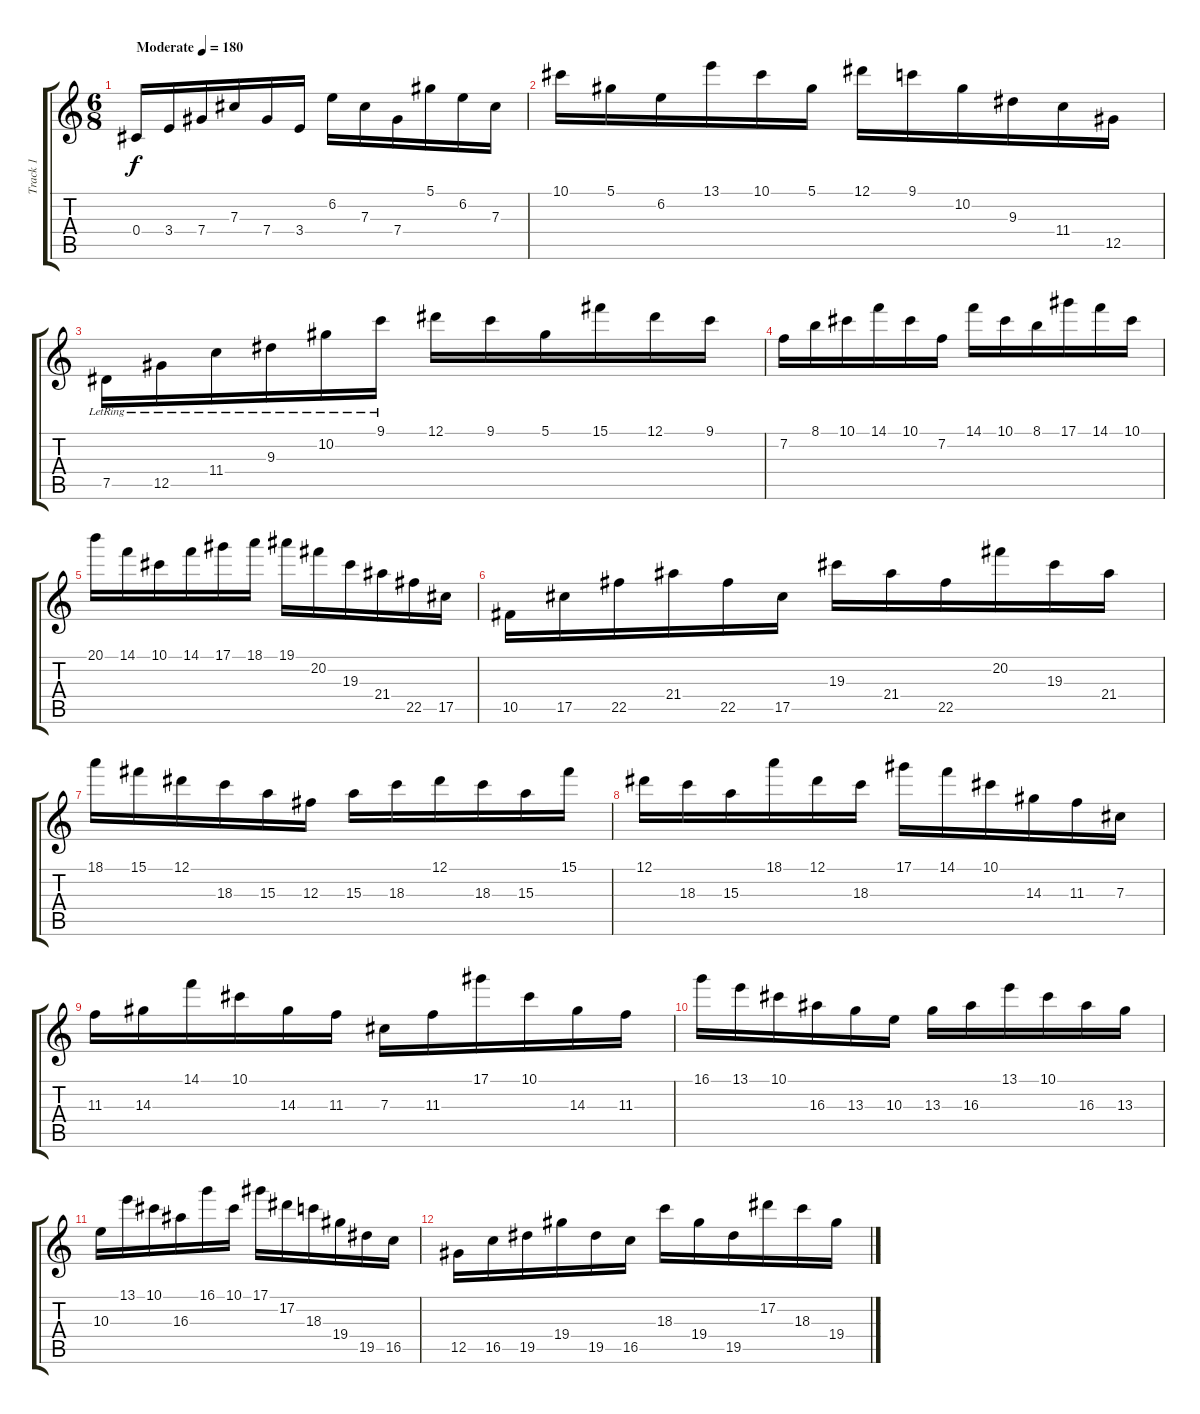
\track ("Track 1" "Track 1") {instrument acousticguitarsteel}
\staff {score tabs}
\tuning (Eb4 Bb3 Gb3 Db3 Ab2 Eb2) {hide}
\ts (6 8)
\tempo (180 "Moderate")
\clef g2
\ks c
0.4.16{dy f instrument acousticguitarsteel} 3.4.16 7.4.16 7.3.16 7.4.16 3.4.16 6.2.16 7.3.16 7.4.16 5.1.16 6.2.16 7.3.16 |
10.1.16 5.1.16 6.2.16 13.1.16 10.1.16 5.1.16 12.1.16 9.1.16 10.2.16 9.3.16 11.4.16 12.5.16 |
7.5{lr}.16 12.5{lr}.16 11.4{lr}.16 9.3{lr}.16 10.2{lr}.16 9.1{lr}.16 12.1.16 9.1.16 5.1.16 15.1.16 12.1.16 9.1.16 |
7.2.16 8.1.16 10.1.16 14.1.16 10.1.16 7.2.16 14.1.16 10.1.16 8.1.16 17.1.16 14.1.16 10.1.16 |
20.1.16 14.1.16 10.1.16 14.1.16 17.1.16 18.1.16 19.1.16 20.2.16 19.3.16 21.4.16 22.5.16 17.5.16 |
10.5.16 17.5.16 22.5.16 21.4.16 22.5.16 17.5.16 19.3.16 21.4.16 22.5.16 20.2.16 19.3.16 21.4.16 |
18.1.16 15.1.16 12.1.16 18.3.16 15.3.16 12.3.16 15.3.16 18.3.16 12.1.16 18.3.16 15.3.16 15.1.16 |
12.1.16 18.3.16 15.3.16 18.1.16 12.1.16 18.3.16 17.1.16 14.1.16 10.1.16 14.3.16 11.3.16 7.3.16 |
11.3.16 14.3.16 14.1.16 10.1.16 14.3.16 11.3.16 7.3.16 11.3.16 17.1.16 10.1.16 14.3.16 11.3.16 |
16.1.16 13.1.16 10.1.16 16.3.16 13.3.16 10.3.16 13.3.16 16.3.16 13.1.16 10.1.16 16.3.16 13.3.16 |
10.3.16 13.1.16 10.1.16 16.3.16 16.1.16 10.1.16 17.1.16 17.2.16 18.3.16 19.4.16 19.5.16 16.5.16 |
12.5.16 16.5.16 19.5.16 19.4.16 19.5.16 16.5.16 18.3.16 19.4.16 19.5.16 17.2.16 18.3.16 19.4.16
